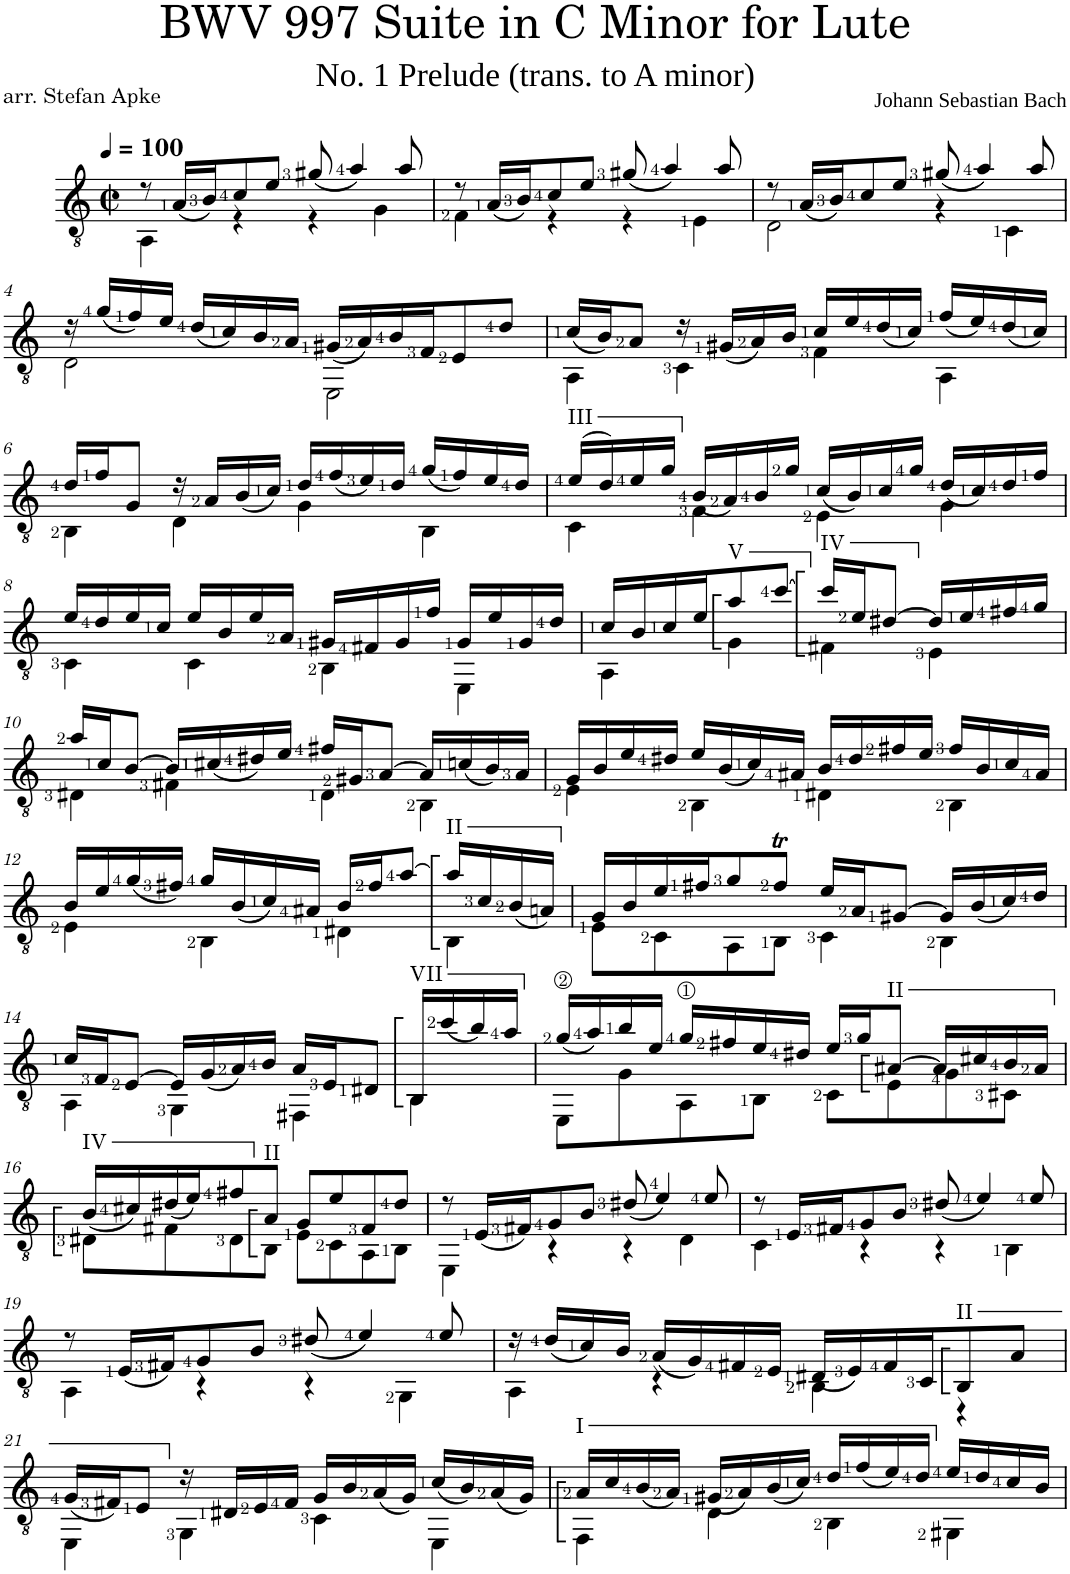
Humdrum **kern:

**kern
*part1
*staff1
*I"Classical Guitar
*I'Guit.
*clefGv2
*k[]
*a:
*M2/2
*met(c|)
*MM100
=1
*^
8r	4AA\
(<16A/LL	.
16B/J)	.
8c/	4r
8e/J	.
(<8g#X/	4r
4a/)	.
.	4G\
8a/	.
=2	=2
8r	4F\
(<16A/LL	.
16B/J)	.
8c/	4r
8e/J	.
(<8g#X/	4r
4a/)	.
.	4E\
8a/	.
=3	=3
8r	2D\
(<16A/LL	.
16B/J)	.
8c/	.
8e/J	.
(<8g#X/	4r
4a/)	.
.	4C\
8a/	.
!!LO:LB:g=z	!!
=4	=4
16r	2D\
(<16g/LL	.
16f/)	.
16e/JJ	.
(<16d/LL	.
16c/)	.
16B/	.
16A/JJ	.
(<16G#X/LL	2EE\
16A/)	.
16B/	.
16F/J	.
8E/	.
8d/J	.
=5	=5
(<16c/LL	4AA\
16B/J)	.
8A/J	.
16r	4C\
(<16G#X/LL	.
16A/)	.
16B/JJ	.
16c/LL	4F\
16e/	.
(<16d/	.
16c/JJ)	.
(<16f/LL	4AA\
16e/)	.
(<16d/	.
16c/JJ)	.
!!LO:LB:g=z	!!
=6	=6
16d/LL	4BB\
16f/J	.
8G/J	.
16r	4D\
16A/LL	.
(<16B/	.
16c/JJ)	.
16d/LL	4G\
(<16f/	.
16e/)	.
16d/JJ	.
(<16g/LL	4BB\
16f/)	.
16e/	.
16d/JJ	.
=7	=7
!LO:TX:a:t=III	!
(16e/LL	4C\
16d/)	.
16e/	.
16g/JJ	.
(<16B/LL	4F\
16A/)	.
16B/	.
16g/JJ	.
(<16c/LL	4E\
16B/)	.
16c/	.
16g/JJ	.
(<16d/LL	4G\
16c/)	.
16d/	.
16f/JJ	.
!!LO:LB:g=z	!!
=8	=8
16e/LL	4C\
16d/	.
16e/	.
16c/JJ	.
16e/LL	4C\
16B/	.
16e/	.
16A/JJ	.
16G#X/LL	4BB\
16F#X/	.
16G#/	.
16f/JJ	.
16G#/LL	4EE\
16e/	.
16G#/	.
16d/JJ	.
=9	=9
16c/LL	4AA\
16B/	.
16c/	.
16e/J	.
!LO:TX:a:t=V	!
8a/	4G\
[8cc/J	.
!LO:TX:a:t=IV	!
16cc/LL]	4F#X\
16e/J	.
[8d#X/J	.
16d#/LL]	4E\
16e/	.
16f#X/	.
16g/JJ	.
!!LO:LB:g=z	!!
=10	=10
16a/LL	4D#X\
16c/J	.
[8B/J	.
16B/LL]	4F#X\
(<16c#X/	.
16d#X/)	.
16e/JJ	.
16f#X/LL	4D#\
16G#X/J	.
[8A/J	.
16A/LL]	4BB\
(<16cn/	.
16B/)	.
16A/JJ	.
=11	=11
16G/LL	4E\
16B/	.
16e/	.
16d#X/JJ	.
16e/LL	4BB\
(<16B/	.
16c/)	.
16A#X/JJ	.
16B/LL	4D#X\
16d#/	.
16f#X/	.
16e/JJ	.
16f#/LL	4BB\
16B/	.
16c/	.
16A#/JJ	.
!!LO:LB:g=z	!!
=12	=12
16B/LL	4E\
16e/	.
(<16g/	.
16f#X/JJ)	.
16g/LL	4BB\
(<16B/	.
16c/)	.
16A#X/JJ	.
16B/LL	4D#X\
16f#/J	.
[8a/J	.
!LO:TX:a:t=II	!
16a/LL]	4BB\
16c/	.
(<16B/	.
16An/JJ)	.
=13	=13
16G/LL	8E\L
16B/	.
16e/	8C\
16f#X/J	.
8g/	8AA\
8f#t/J	8BB\J
16e/LL	4C\
16A/J	.
[8G#X/J	.
16G#/LL]	4BB\
(<16B/	.
16c/)	.
16d/JJ	.
!!LO:LB:g=z	!!
=14	=14
16c/LL	4AA\
16F/J	.
[8E/J	.
16E/LL]	4GG\
(<16G/	.
16A/)	.
16B/JJ	.
16A/LL	4FF#X\
16E/J	.
8D#X/J	.
!LO:TX:a:t=VII	!
16BB/LL	4BB\
(<16cc/	.
16b/)	.
16a/JJ	.
=15	=15
(<16g/LL	8EE\L
16a/)	.
16b/	8G\
16e/JJ	.
16g/LL	8AA\
16f#X/	.
16e/	8BB\J
16d#X/JJ	.
16e/LL	8C\L
16g/J	.
!LO:TX:a:t=II	!
[8A#X/J	8E\
16A#/LL]	8G\
16c#X/	.
16B/	8C#X\J
16A#/JJ	.
!!LO:LB:g=z	!!
=16	=16
!LO:TX:a:t=IV	!
(<16B/LL	8D#X\L
16c#X/)	.
(<16d#X/	8F#X\
16e/J)	.
8f#X/	8D#\
!LO:TX:a:t=II	!
8A/J	8BB\J
8G/L	8E\L
8e/	8C\
8F#/	8AA\
8d#/J	8BB\J
=17	=17
8r	4EE\
(<16E/LL	.
16F#X/J)	.
8G/	4r
8B/J	.
(<8d#X/	4r
4e/)	.
.	4D\
8e/	.
=18	=18
8r	4C\
16E/LL	.
16F#X/J	.
8G/	4r
8B/J	.
(<8d#X/	4r
4e/)	.
.	4BB\
8e/	.
!!LO:LB:g=z	!!
=19	=19
8r	4AA\
(<16E/LL	.
16F#X/J)	.
8G/	4r
8B/J	.
(<8d#X/	4r
4e/)	.
.	4GG\
8e/	.
=20	=20
16r	4AA\
(<16d/LL	.
16c/)	.
16B/JJ	.
(<16A/LL	4r
16G/)	.
16F#X/	.
16E/JJ	.
(<16D#X/LL	4BB\
16E/)	.
16F#/	.
16C/J	.
!LO:TX:a:t=II	!
8BB/	4r
8A/J	.
!!LO:LB:g=z	!!
=21	=21
(<16G/LL	4EE\
16F#X/J)	.
8E/J	.
16r	4GG\
16D#X/LL	.
16E/	.
16F#/JJ	.
16G/LL	4C\
16B/	.
(<16A/	.
16G/JJ)	.
(<16c/LL	4EE\
16B/)	.
(<16A/	.
16G/JJ)	.
=22	=22
!LO:TX:a:t=I	!
16A/LL	4FF\
16c/	.
(<16B/	.
16A/JJ)	.
(<16G#X/LL	4D\
16A/)	.
(<16B/	.
16c/JJ)	.
16d/LL	4BB\
(<16f/	.
16e/)	.
16d/JJ	.
16e/LL	4GG#X\
16d/	.
16c/	.
16B/JJ	.
*v	*v
=
*-
